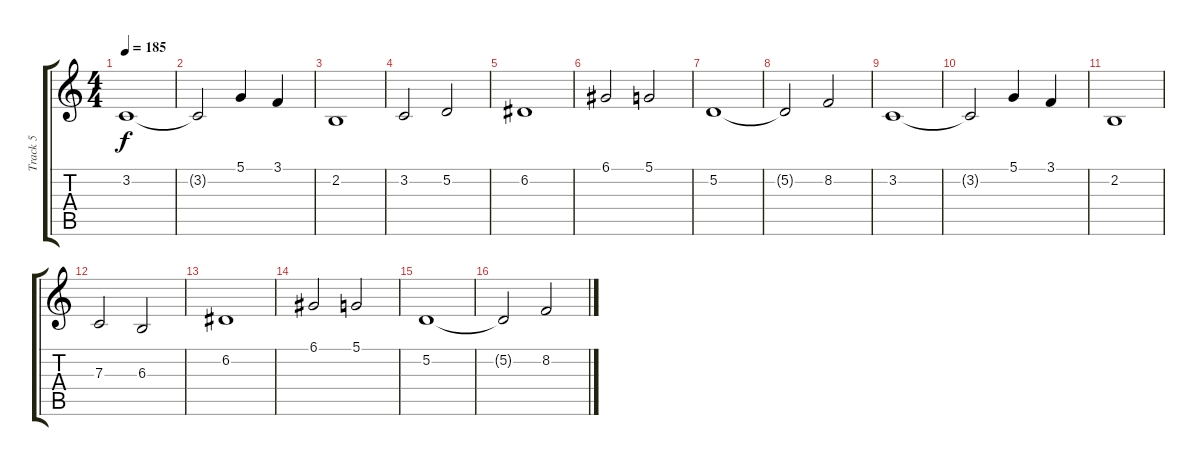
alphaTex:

\track ("Track 5" "Track 5") {instrument musicbox}
\staff {score tabs}
\tuning (D4 A3 F3 C3 G2 C2) {hide}
\ts (4 4)
\tempo 185
\clef g2
\ks c
3.2.1{dy f} |
3.2{t}.2 5.1.4 3.1.4 |
2.2.1 |
3.2.2 5.2.2 |
6.2.1 |
6.1.2 5.1.2 |
5.2.1 |
5.2{t}.2 8.2.2 |
3.2.1 |
3.2{t}.2 5.1.4 3.1.4 |
2.2.1 |
7.3.2 6.3.2 |
6.2.1 |
6.1.2 5.1.2 |
5.2.1 |
5.2{t}.2 8.2.2
